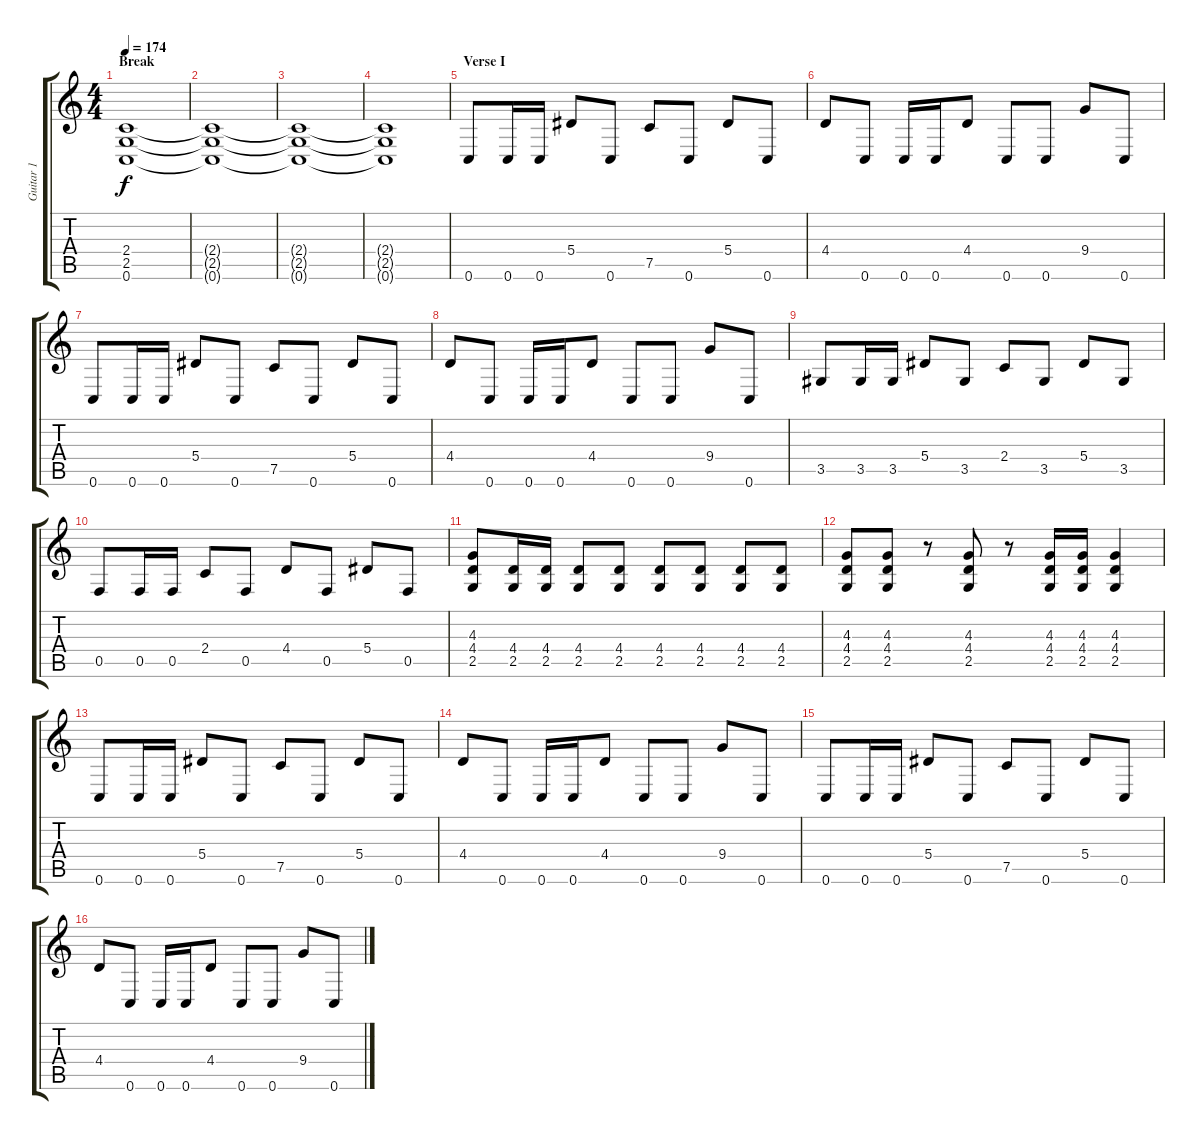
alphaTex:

\track ("Guitar 1" "Guitar 1") {instrument distortionguitar}
\staff {score tabs}
\tuning (C4 G3 Eb3 Bb2 F2 C2) {hide}
\ts (4 4)
\section ("" "Break")
\tempo 174
\clef g2
\ks c
(2.4 2.5 0.6).1{dy f} |
(2.4{t} 2.5{t} 0.6{t}).1 |
(2.4{t} 2.5{t} 0.6{t}).1 |
(2.4{t} 2.5{t} 0.6{t}).1 |
\section ("" "Verse I")
0.6.8 0.6.16 0.6.16 5.4.8 0.6.8 7.5.8 0.6.8 5.4.8 0.6.8 |
4.4.8 0.6.8 0.6.16 0.6.16 4.4.8 0.6.8 0.6.8 9.4.8 0.6.8 |
0.6.8 0.6.16 0.6.16 5.4.8 0.6.8 7.5.8 0.6.8 5.4.8 0.6.8 |
4.4.8 0.6.8 0.6.16 0.6.16 4.4.8 0.6.8 0.6.8 9.4.8 0.6.8 |
3.5.8 3.5.16 3.5.16 5.4.8 3.5.8 2.4.8 3.5.8 5.4.8 3.5.8 |
0.5.8 0.5.16 0.5.16 2.4.8 0.5.8 4.4.8 0.5.8 5.4.8 0.5.8 |
(4.3 4.4 2.5).8 (4.4 2.5).16 (4.4 2.5).16 (4.4 2.5).8 (4.4 2.5).8 (4.4 2.5).8 (4.4 2.5).8 (4.4 2.5).8 (4.4 2.5).8 |
(4.3 4.4 2.5).8 (4.3 4.4 2.5).8 r.8 (4.3 4.4 2.5).8 r.8 (4.3 4.4 2.5).16 (4.3 4.4 2.5).16 (4.3 4.4 2.5).4 |
0.6.8 0.6.16 0.6.16 5.4.8 0.6.8 7.5.8 0.6.8 5.4.8 0.6.8 |
4.4.8 0.6.8 0.6.16 0.6.16 4.4.8 0.6.8 0.6.8 9.4.8 0.6.8 |
0.6.8 0.6.16 0.6.16 5.4.8 0.6.8 7.5.8 0.6.8 5.4.8 0.6.8 |
4.4.8 0.6.8 0.6.16 0.6.16 4.4.8 0.6.8 0.6.8 9.4.8 0.6.8
